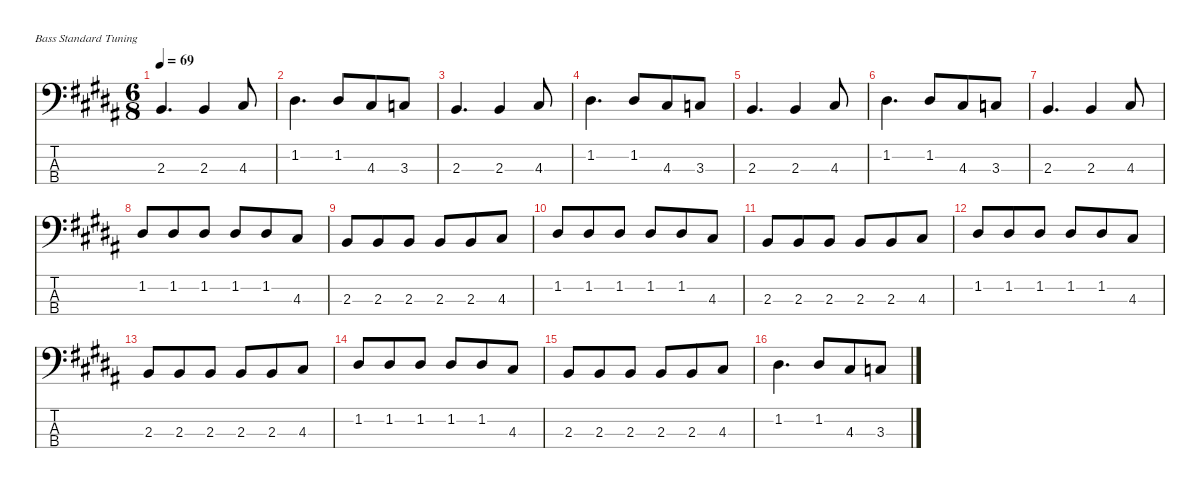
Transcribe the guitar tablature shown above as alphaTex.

\defaultSystemsLayout 4
\hideDynamics
\bracketExtendMode nobrackets
\singleTrackTrackNamePolicy hidden
\multiTrackTrackNamePolicy hidden
\firstSystemTrackNameMode fullname
\firstSystemTrackNameOrientation horizontal
\otherSystemsTrackNameOrientation horizontal
\track ("Bass" "el.bs.") {instrument electricbasspick}
\staff {score tabs}
\tuning (G2 D2 A1 E1)
\ts (6 8)
\tempo 69
\clef f4
\ks b
2.3{acc forcenatural}.4{d dy fff beam Up} 2.3{acc forcenatural}.4{beam Up} 4.3{acc #}.8{beam Up} |
1.2{acc #}.4{d beam Down} 1.2{acc #}.8{beam Up} 4.3{acc #}.8{beam Up} 3.3{acc forcenatural}.8{beam Up} |
2.3{acc forcenatural}.4{d beam Up} 2.3{acc forcenatural}.4{beam Up} 4.3{acc #}.8{beam Up} |
1.2{acc #}.4{d beam Down} 1.2{acc #}.8{beam Up} 4.3{acc #}.8{beam Up} 3.3{acc forcenatural}.8{beam Up} |
2.3{acc forcenatural}.4{d beam Up} 2.3{acc forcenatural}.4{beam Up} 4.3{acc #}.8{beam Up} |
1.2{acc #}.4{d beam Down} 1.2{acc #}.8{beam Up} 4.3{acc #}.8{beam Up} 3.3{acc forcenatural}.8{beam Up} |
2.3{acc forcenatural}.4{d beam Up} 2.3{acc forcenatural}.4{beam Up} 4.3{acc #}.8{beam Up} |
1.2{acc #}.8{beam Up} 1.2{acc #}.8{beam Up} 1.2{acc #}.8{beam Up} 1.2{acc #}.8{beam Up} 1.2{acc #}.8{beam Up} 4.3{acc #}.8{beam Up} |
2.3{acc forcenatural}.8{beam Up} 2.3{acc forcenatural}.8{beam Up} 2.3{acc forcenatural}.8{beam Up} 2.3{acc forcenatural}.8{beam Up} 2.3{acc forcenatural}.8{beam Up} 4.3{acc #}.8{beam Up} |
1.2{acc #}.8{beam Up} 1.2{acc #}.8{beam Up} 1.2{acc #}.8{beam Up} 1.2{acc #}.8{beam Up} 1.2{acc #}.8{beam Up} 4.3{acc #}.8{beam Up} |
2.3{acc forcenatural}.8{beam Up} 2.3{acc forcenatural}.8{beam Up} 2.3{acc forcenatural}.8{beam Up} 2.3{acc forcenatural}.8{beam Up} 2.3{acc forcenatural}.8{beam Up} 4.3{acc #}.8{beam Up} |
1.2{acc #}.8{beam Up} 1.2{acc #}.8{beam Up} 1.2{acc #}.8{beam Up} 1.2{acc #}.8{beam Up} 1.2{acc #}.8{beam Up} 4.3{acc #}.8{beam Up} |
2.3{acc forcenatural}.8{beam Up} 2.3{acc forcenatural}.8{beam Up} 2.3{acc forcenatural}.8{beam Up} 2.3{acc forcenatural}.8{beam Up} 2.3{acc forcenatural}.8{beam Up} 4.3{acc #}.8{beam Up} |
1.2{acc #}.8{beam Up} 1.2{acc #}.8{beam Up} 1.2{acc #}.8{beam Up} 1.2{acc #}.8{beam Up} 1.2{acc #}.8{beam Up} 4.3{acc #}.8{beam Up} |
2.3{acc forcenatural}.8{beam Up} 2.3{acc forcenatural}.8{beam Up} 2.3{acc forcenatural}.8{beam Up} 2.3{acc forcenatural}.8{beam Up} 2.3{acc forcenatural}.8{beam Up} 4.3{acc #}.8{beam Up} |
1.2{acc #}.4{d beam Down} 1.2{acc #}.8{beam Up} 4.3{acc #}.8{beam Up} 3.3{acc forcenatural}.8{beam Up}
